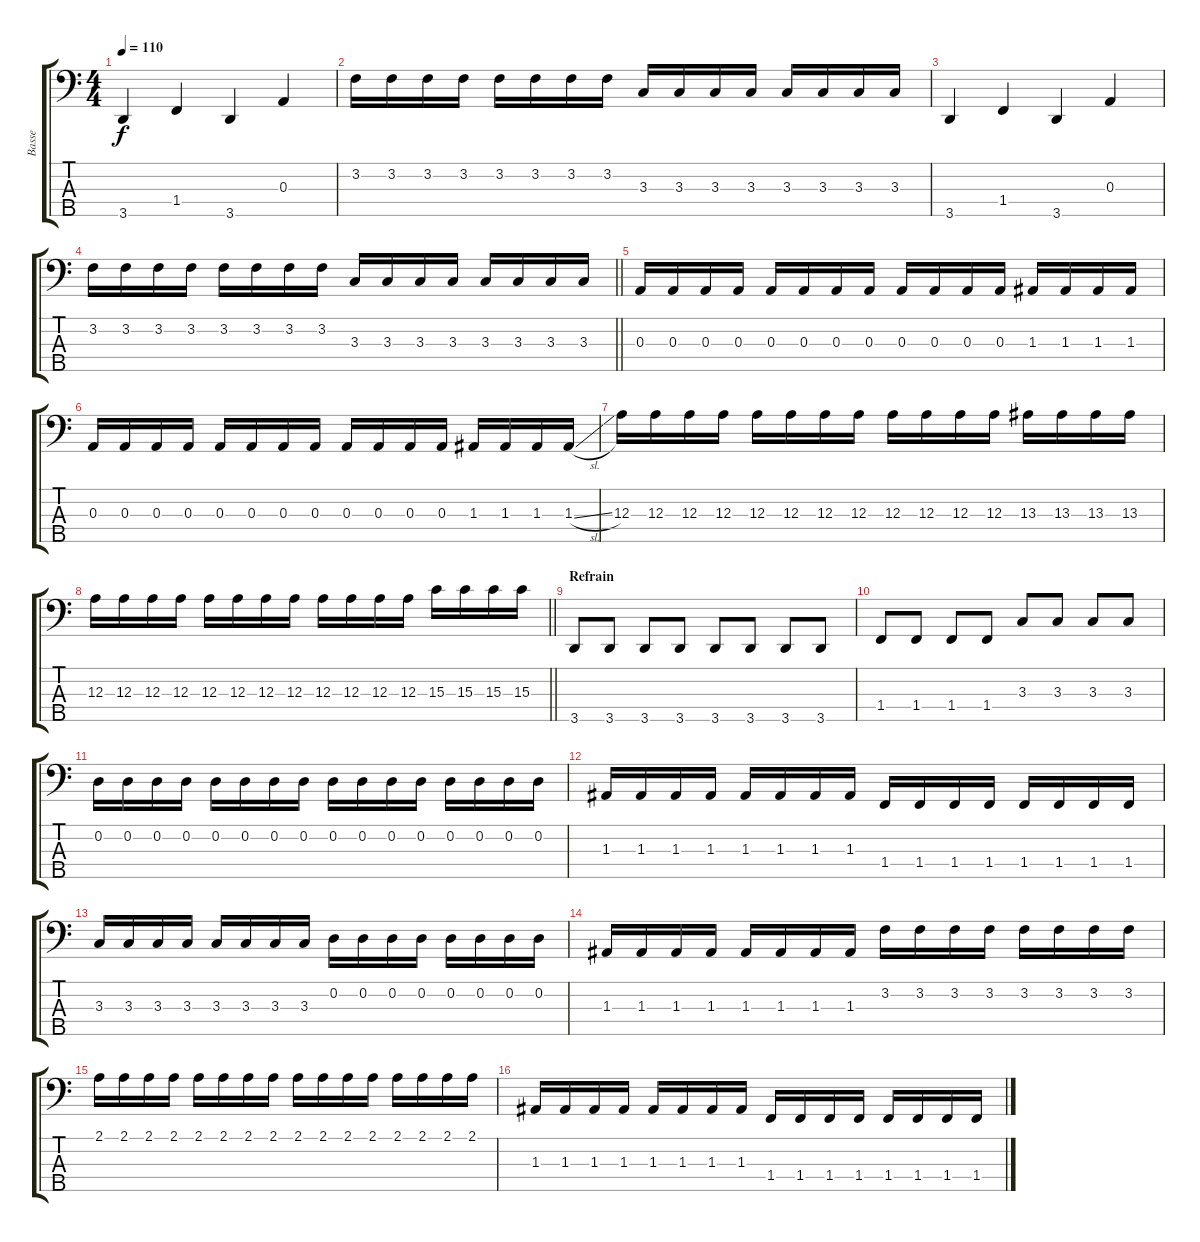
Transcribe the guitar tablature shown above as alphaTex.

\track ("Basse" "Basse") {instrument electricbasspick}
\staff {score tabs}
\tuning (G2 D2 A1 E1 B0) {hide}
\ts (4 4)
\tempo 110
\clef f4
\ks c
3.5.4{dy f} 1.4.4 3.5.4 0.3.4 |
3.2.16 3.2.16 3.2.16 3.2.16 3.2.16 3.2.16 3.2.16 3.2.16 3.3.16 3.3.16 3.3.16 3.3.16 3.3.16 3.3.16 3.3.16 3.3.16 |
3.5.4 1.4.4 3.5.4 0.3.4 |
\barLineRight lightlight
3.2.16 3.2.16 3.2.16 3.2.16 3.2.16 3.2.16 3.2.16 3.2.16 3.3.16 3.3.16 3.3.16 3.3.16 3.3.16 3.3.16 3.3.16 3.3.16 |
0.3.16 0.3.16 0.3.16 0.3.16 0.3.16 0.3.16 0.3.16 0.3.16 0.3.16 0.3.16 0.3.16 0.3.16 1.3.16 1.3.16 1.3.16 1.3.16 |
0.3.16 0.3.16 0.3.16 0.3.16 0.3.16 0.3.16 0.3.16 0.3.16 0.3.16 0.3.16 0.3.16 0.3.16 1.3.16 1.3.16 1.3.16 1.3{sl}.16 |
12.3.16 12.3.16 12.3.16 12.3.16 12.3.16 12.3.16 12.3.16 12.3.16 12.3.16 12.3.16 12.3.16 12.3.16 13.3.16 13.3.16 13.3.16 13.3.16 |
\barLineRight lightlight
12.3.16 12.3.16 12.3.16 12.3.16 12.3.16 12.3.16 12.3.16 12.3.16 12.3.16 12.3.16 12.3.16 12.3.16 15.3.16 15.3.16 15.3.16 15.3.16 |
\section ("" "Refrain")
3.5.8 3.5.8 3.5.8 3.5.8 3.5.8 3.5.8 3.5.8 3.5.8 |
1.4.8 1.4.8 1.4.8 1.4.8 3.3.8 3.3.8 3.3.8 3.3.8 |
0.2.16 0.2.16 0.2.16 0.2.16 0.2.16 0.2.16 0.2.16 0.2.16 0.2.16 0.2.16 0.2.16 0.2.16 0.2.16 0.2.16 0.2.16 0.2.16 |
1.3.16 1.3.16 1.3.16 1.3.16 1.3.16 1.3.16 1.3.16 1.3.16 1.4.16 1.4.16 1.4.16 1.4.16 1.4.16 1.4.16 1.4.16 1.4.16 |
3.3.16 3.3.16 3.3.16 3.3.16 3.3.16 3.3.16 3.3.16 3.3.16 0.2.16 0.2.16 0.2.16 0.2.16 0.2.16 0.2.16 0.2.16 0.2.16 |
1.3.16 1.3.16 1.3.16 1.3.16 1.3.16 1.3.16 1.3.16 1.3.16 3.2.16 3.2.16 3.2.16 3.2.16 3.2.16 3.2.16 3.2.16 3.2.16 |
2.1.16 2.1.16 2.1.16 2.1.16 2.1.16 2.1.16 2.1.16 2.1.16 2.1.16 2.1.16 2.1.16 2.1.16 2.1.16 2.1.16 2.1.16 2.1.16 |
1.3.16 1.3.16 1.3.16 1.3.16 1.3.16 1.3.16 1.3.16 1.3.16 1.4.16 1.4.16 1.4.16 1.4.16 1.4.16 1.4.16 1.4.16 1.4.16
